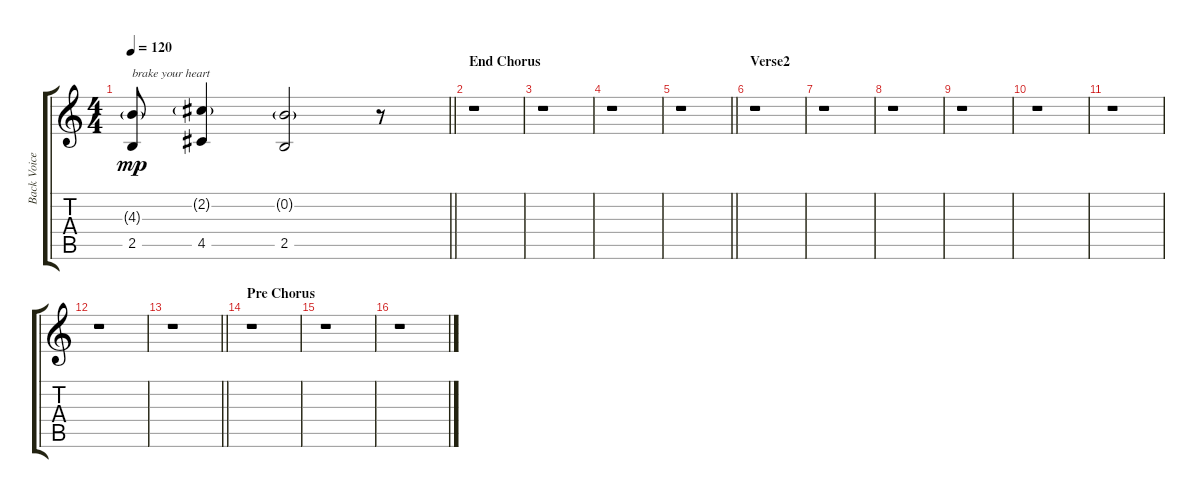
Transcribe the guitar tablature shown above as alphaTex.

\track ("Back Voice" "Back Voice") {instrument fretlessbass}
\staff {score tabs}
\tuning (E4 B3 G3 D3 A2 E2) {hide}
\ts (4 4)
\tempo 120
\clef g2
\barLineRight lightlight
\ks c
(4.3{g} 2.5).8{txt "brake your heart" dy mp} (2.2{g} 4.5).4 (0.2{g} 2.5).2 r.8 |
\section ("" "End Chorus")
r.1 |
r.1 |
r.1 |
\barLineRight lightlight
r.1 |
\section ("" "Verse2")
r.1 |
r.1 |
r.1 |
r.1 |
r.1 |
r.1 |
r.1 |
\barLineRight lightlight
r.1 |
\section ("" "Pre Chorus")
r.1 |
r.1 |
r.1
